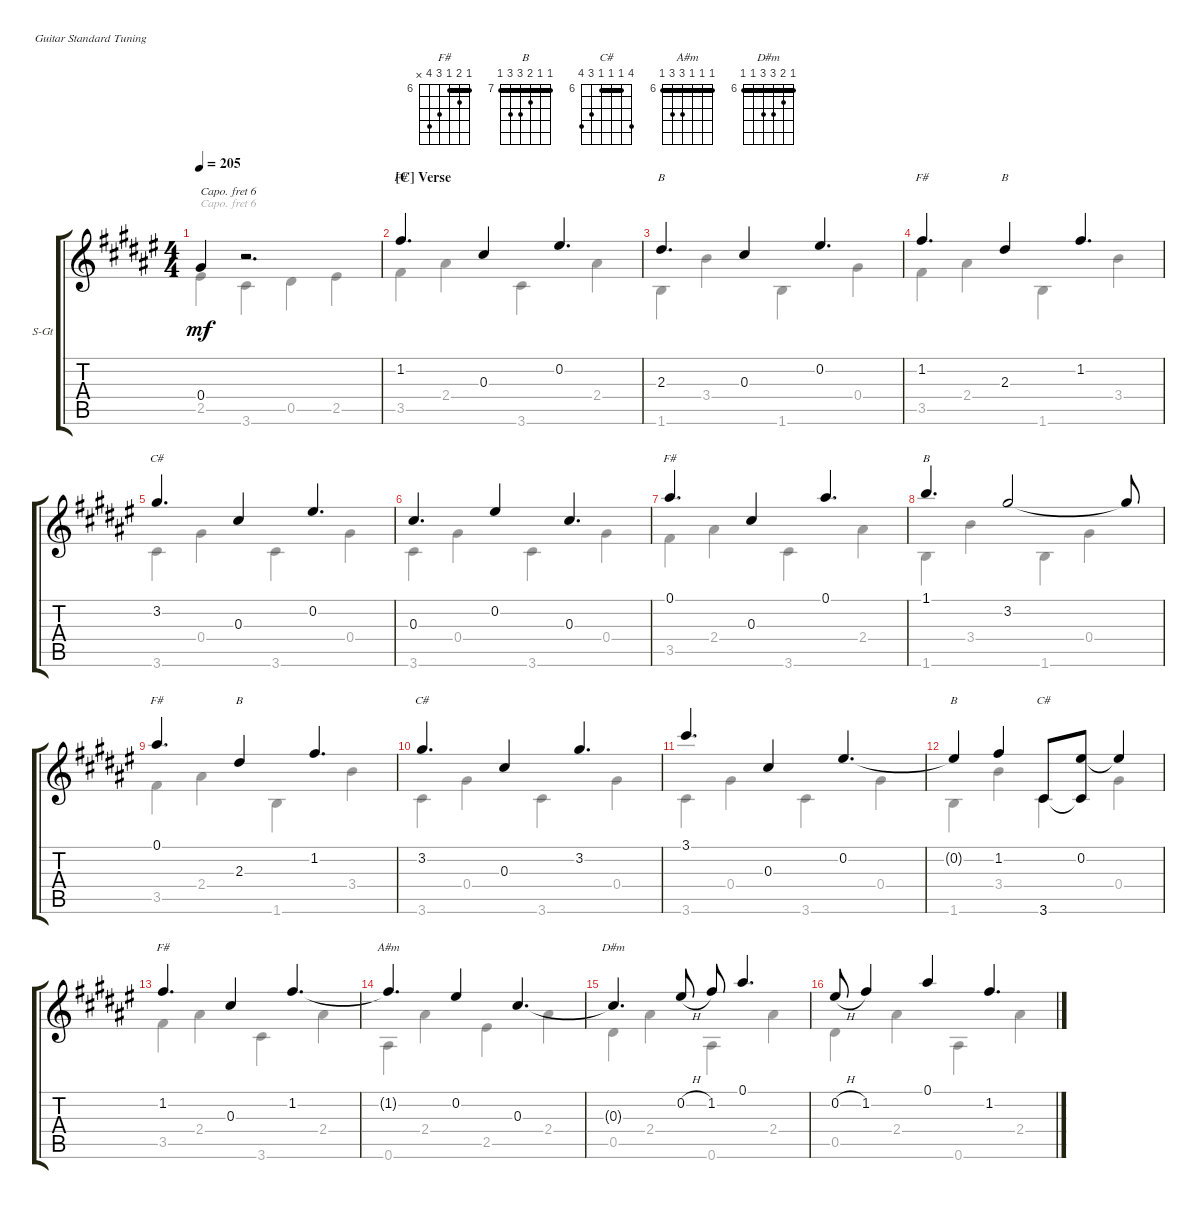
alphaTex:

\defaultSystemsLayout 4
\bracketExtendMode groupsimilarinstruments
\firstSystemTrackNameOrientation horizontal
\otherSystemsTrackNameOrientation horizontal
\track ("Paul's Guitar" "S-Gt") {instrument acousticguitarsteel}
\staff {score tabs}
\capo 6
\tuning (E4 B3 G3 D3 A2 E2)
\chord ("F#" 6 7 6 8 9 9) {firstfret 6}
\chord ("B" 7 7 8 9 9 7) {firstfret 7 barre (7 7)}
\chord ("F#" 6 7 6 8 9 x) {firstfret 6 barre 6}
\chord ("C#" 9 6 6 6 8 9) {firstfret 6 barre (6 6)}
\chord ("A#m" 6 6 6 8 8 6) {firstfret 6 barre (6 6 6)}
\chord ("D#m" 6 7 8 8 6 6) {firstfret 6 barre (6 6)}
\voice
\ts (4 4)
\tempo 205
\clef g2
\ks f#
0.4.4{dy mf} r.2{d} |
\section ("C" "Verse")
1.2.4{d ch "F#"} 0.3.4 0.2.4{d} |
2.3.4{d ch "B"} 0.3.4 0.2.4{d} |
1.2.4{d ch "F#"} 2.3.4{ch "B"} 1.2.4{d} |
3.2.4{d ch "C#"} 0.3.4 0.2.4{d} |
0.3.4{d} 0.2.4 0.3.4{d} |
0.1.4{d ch "F#"} 0.3.4 0.1.4{d} |
1.1.4{d ch "B"} 3.2.2 3.2{t}.8 |
0.1.4{d ch "F#"} 2.3.4{ch "B"} 1.2.4{d} |
3.2.4{d ch "C#"} 0.3.4 3.2.4{d} |
3.1.4{d} 0.3.4 0.2.4{d} |
0.2{t}.4{ch "B"} 1.2.4 3.6.8{ch "C#"} (0.2 3.6{t}).8 0.2{t}.4 |
1.2.4{d ch "F#"} 0.3.4 1.2.4{d} |
1.2{t}.4{d ch "A#m"} 0.2.4 0.3.4{d} |
0.3{t}.4{d ch "D#m"} 0.2{h}.8 1.2.8 0.1.4{d} |
0.2{h}.8 1.2.4 0.1.4 1.2.4{d}
\voice
\clef g2
\ottava regular
\simile none
\ks f#
2.5.4{dy mf} 3.6.4 0.5.4 2.5.4 |
3.5.4 2.4.4 3.6.4 2.4.4 |
1.6.4 3.4.4 1.6.4 0.4.4 |
3.5.4 2.4.4 1.6.4 3.4.4 |
3.6.4 0.4.4 3.6.4 0.4.4 |
3.6.4 0.4.4 3.6.4 0.4.4 |
3.5.4 2.4.4 3.6.4 2.4.4 |
1.6.4 3.4.4 1.6.4 0.4.4 |
3.5.4 2.4.4 1.6.4 3.4.4 |
3.6.4 0.4.4 3.6.4 0.4.4 |
3.6.4 0.4.4 3.6.4 0.4.4 |
1.6.4 3.4.4 3.6.4 0.4.4 |
3.5.4 2.4.4 3.6.4 2.4.4 |
0.6.4 2.4.4 2.5.4 2.4.4 |
0.5.4 2.4.4 0.6.4 2.4.4 |
0.5.4 2.4.4 0.6.4 2.4.4
